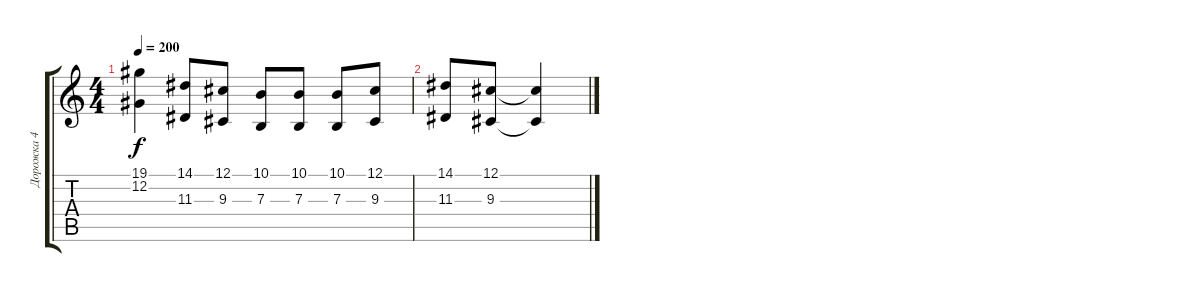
\track ("Дорожка 4" "Дорожка 4") {instrument tremolostrings}
\staff {score tabs}
\tuning (Db4 Ab3 E3 B2 Gb2 Db2) {hide}
\ts (4 4)
\tempo 200
\clef g2
\ks c
(19.1 12.2).4{dy f} (14.1 11.3).8 (12.1 9.3).8 (10.1 7.3).8 (10.1 7.3).8 (10.1 7.3).8 (12.1 9.3).8 |
(14.1 11.3).8 (12.1 9.3).8 (12.1{t} 9.3{t}).4
